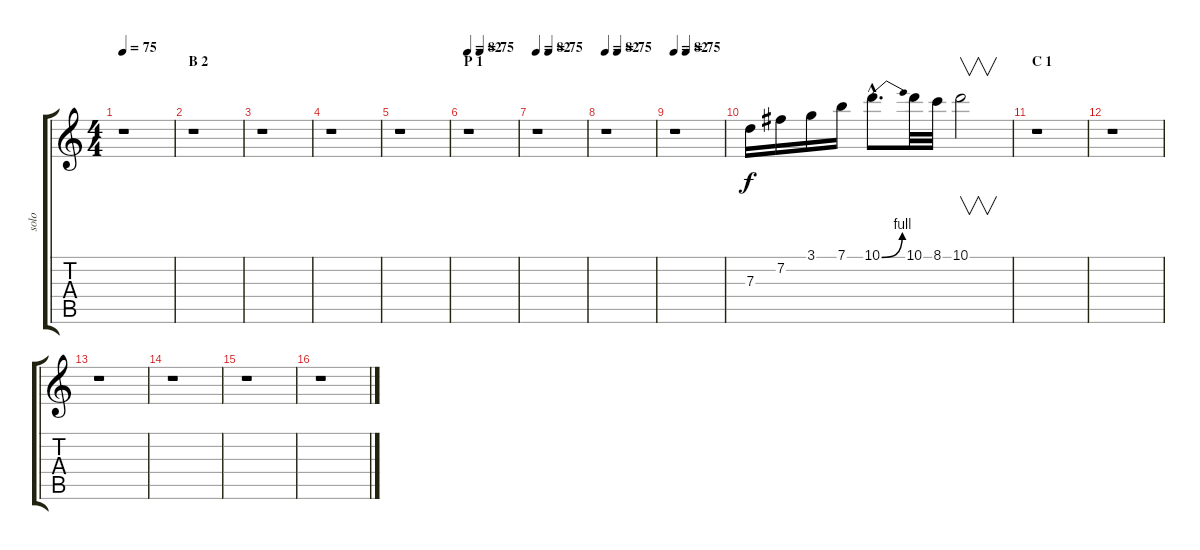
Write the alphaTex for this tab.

\track ("solo" "solo") {instrument overdrivenguitar}
\staff {score tabs}
\tuning (E4 B3 G3 D3 A2 E2) {hide}
\ts (4 4)
\tempo 75
\clef g2
\ks c
r.1{dy f} |
\section ("" "B 2")
r.1 |
r.1 |
r.1 |
r.1 |
\section ("" "P 1")
\tempo 82
\tempo (75 0.25)
r.1 |
\tempo 82
\tempo (75 0.25)
r.1 |
\tempo 82
\tempo (75 0.25)
r.1 |
\tempo 82
\tempo (75 0.25)
r.1 |
7.3.16 7.2.16 3.1.16 7.1.16 10.1{be (bend 0 0 60 4) hac}.8{d} 10.1.32 8.1.32 10.1.2{v} |
\section ("" "C 1")
r.1 |
r.1 |
r.1 |
r.1 |
r.1 |
r.1
